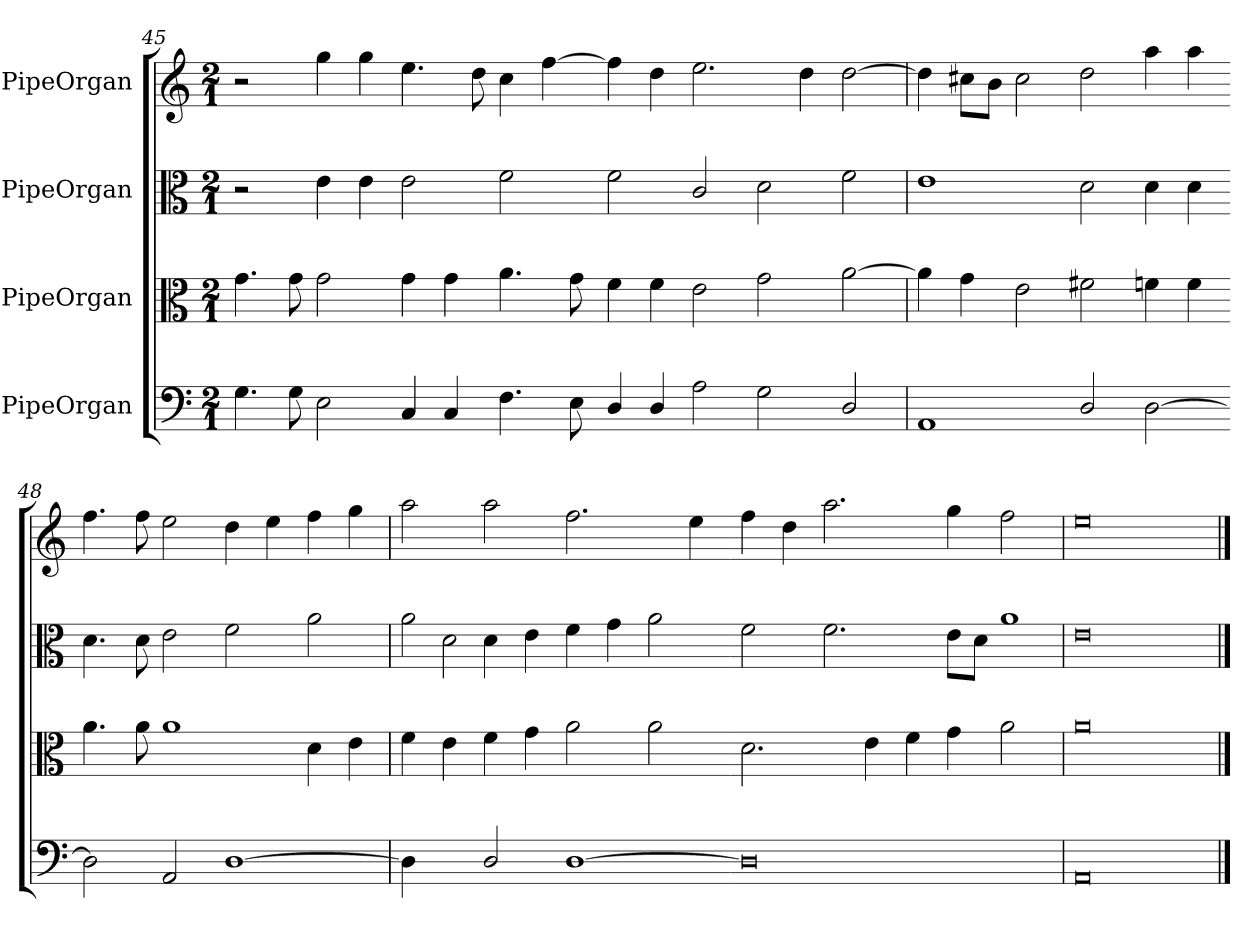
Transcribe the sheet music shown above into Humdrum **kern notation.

**kern	**kern	**kern	**kern
*part4	*part3	*part2	*part1
*staff4	*staff3	*staff2	*staff1
*I"PipeOrgan	*I"PipeOrgan	*I"PipeOrgan	*I"PipeOrgan
*clefF4	*clefC3	*clefC3	*clefG2
*k[]	*k[]	*k[]	*k[]
*M2/1	*M2/1	*M2/1	*M2/1
=45	=45	=45	=45
4.G\	4.g\	2r	2r
8G\	8g\	.	.
2E\	2g\	4e\	4gg\
.	.	4e\	4gg\
4C/	4g\	2e\	4.ee\
4C/	4g\	.	.
.	.	.	8dd\
4.F\	4.a\	2f\	4cc\
.	.	.	[4ff\
8E\	8g\	.	.
=46-	=46-	=46-	=46-
4D/	4f\	2f\	4ff\]
4D/	4f\	.	4dd\
2A\	2e\	2c/	2.ee\
2G\	2g\	2d\	.
.	.	.	4dd\
2D/	[2a\	2f\	[2dd\
=47	=47	=47	=47
1AA	4a!\]	1e	4dd!\]
.	4g\	.	8cc#X\L
.	.	.	8b\J
.	2e\	.	2cc#\
2D/	2f#X\	2d\	2dd\
[2D	4fn\	4d\	4aa\
.	4f\	4d\	4aa\
=48-	=48-	=48-	=48-
2D]	4.a\	4.d\	4.ff\
.	8a\	8d\	8ff\
2AA/	1a	2e\	2ee\
[1D	.	2f\	4dd\
.	.	.	4ee\
.	4d\	2a\	4ff\
.	4e\	.	4gg\
=49	=49	=49	=49
!LO:N:vis=4	!	!LO:N:vis=2	!
2D!\]	4f\	4a\	2aa\
!	!	!LO:N:vis=2	!
.	4e\	4d\	.
2D/	4f\	4d\	2aa\
.	4g\	4e\	.
[1D	2a\	4f\	2.ff\
.	.	4g\	.
.	2a\	2a\	.
.	.	.	4ee\
=50-	=50-	=50-	=50-
0D]	2.d\	2f\	4ff\
.	.	.	4dd\
.	.	2.f\	2.aa\
.	4e\	.	.
.	4f\	.	.
.	4g\	8e\L	4gg\
.	.	8d\J	.
!	!	!LO:N:vis=1	!
.	2a\	2a\	2ff\
=51	=51	=51	=51
0AA	0a	0e	0ee
==	==	==	==
*-	*-	*-	*-
